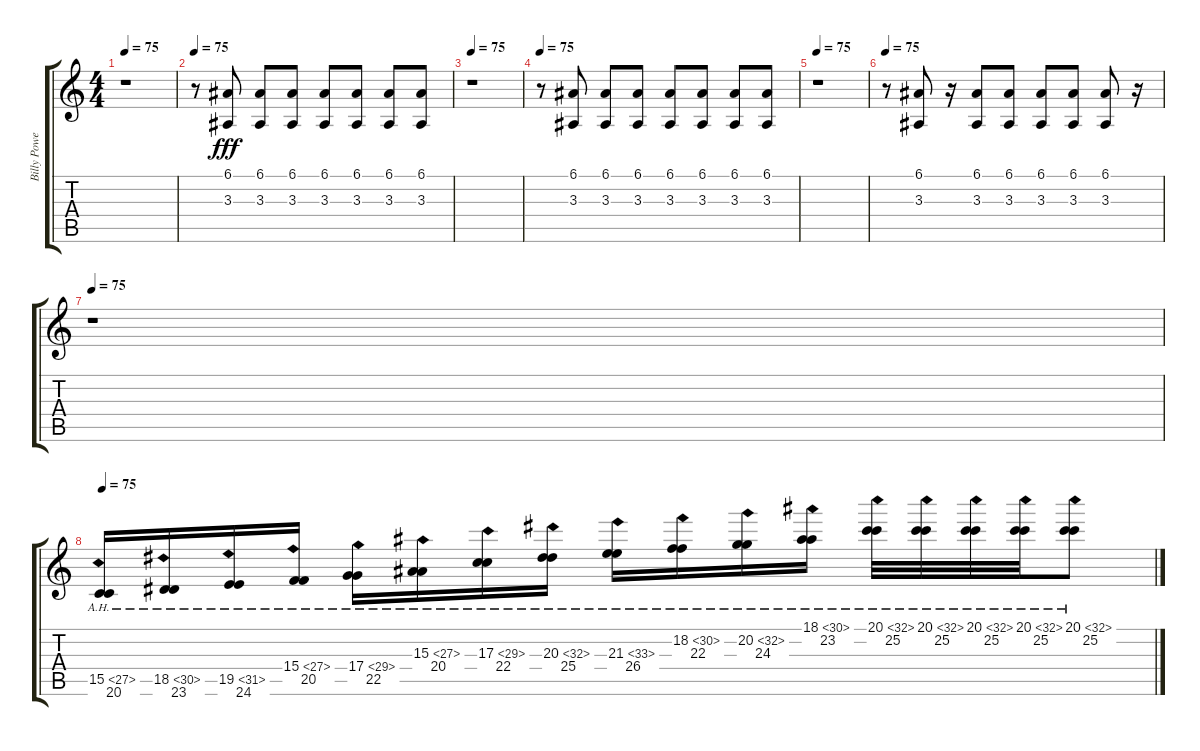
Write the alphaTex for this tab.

\track ("Billy Powell (keyboard right hand)" "Billy Powe") {instrument acousticgrandpiano}
\staff {score tabs}
\tuning (E4 B3 G3 D3 A2 E2) {hide}
\ts (4 4)
\tempo 75
\clef g2
\ks c
r.1{dy fff} |
\tempo 75
r.8 (6.1 3.3).8 (6.1 3.3).8 (6.1 3.3).8 (6.1 3.3).8 (6.1 3.3).8 (6.1 3.3).8 (6.1 3.3).8 |
\tempo 75
r.1 |
\tempo 75
r.8 (6.1 3.3).8 (6.1 3.3).8 (6.1 3.3).8 (6.1 3.3).8 (6.1 3.3).8 (6.1 3.3).8 (6.1 3.3).8 |
\tempo 75
r.1 |
\tempo 75
r.8 (6.1 3.3).8 r.16 (6.1 3.3).8 (6.1 3.3).8 (6.1 3.3).8 (6.1 3.3).8 (6.1 3.3).8 r.16 |
\tempo 75
r.1 |
\tempo 75
(15.5{ah 12} 20.6).16 (18.5{ah 12} 23.6).16 (19.5{ah 12} 24.6).16 (15.4{ah 12} 20.5).16 (17.4{ah 12} 22.5).16 (15.3{ah 12} 20.4).16 (17.3{ah 12} 22.4).16 (20.3{ah 12} 25.4).16 (21.3{ah 12} 26.4).16 (18.2{ah 12} 22.3).16 (20.2{ah 12} 24.3).16 (18.1{ah 12} 23.2).16 (20.1{ah 12} 25.2).32 (20.1{ah 12} 25.2).32 (20.1{ah 12} 25.2).32 (20.1{ah 12} 25.2).32 (20.1{ah 12} 25.2).8
